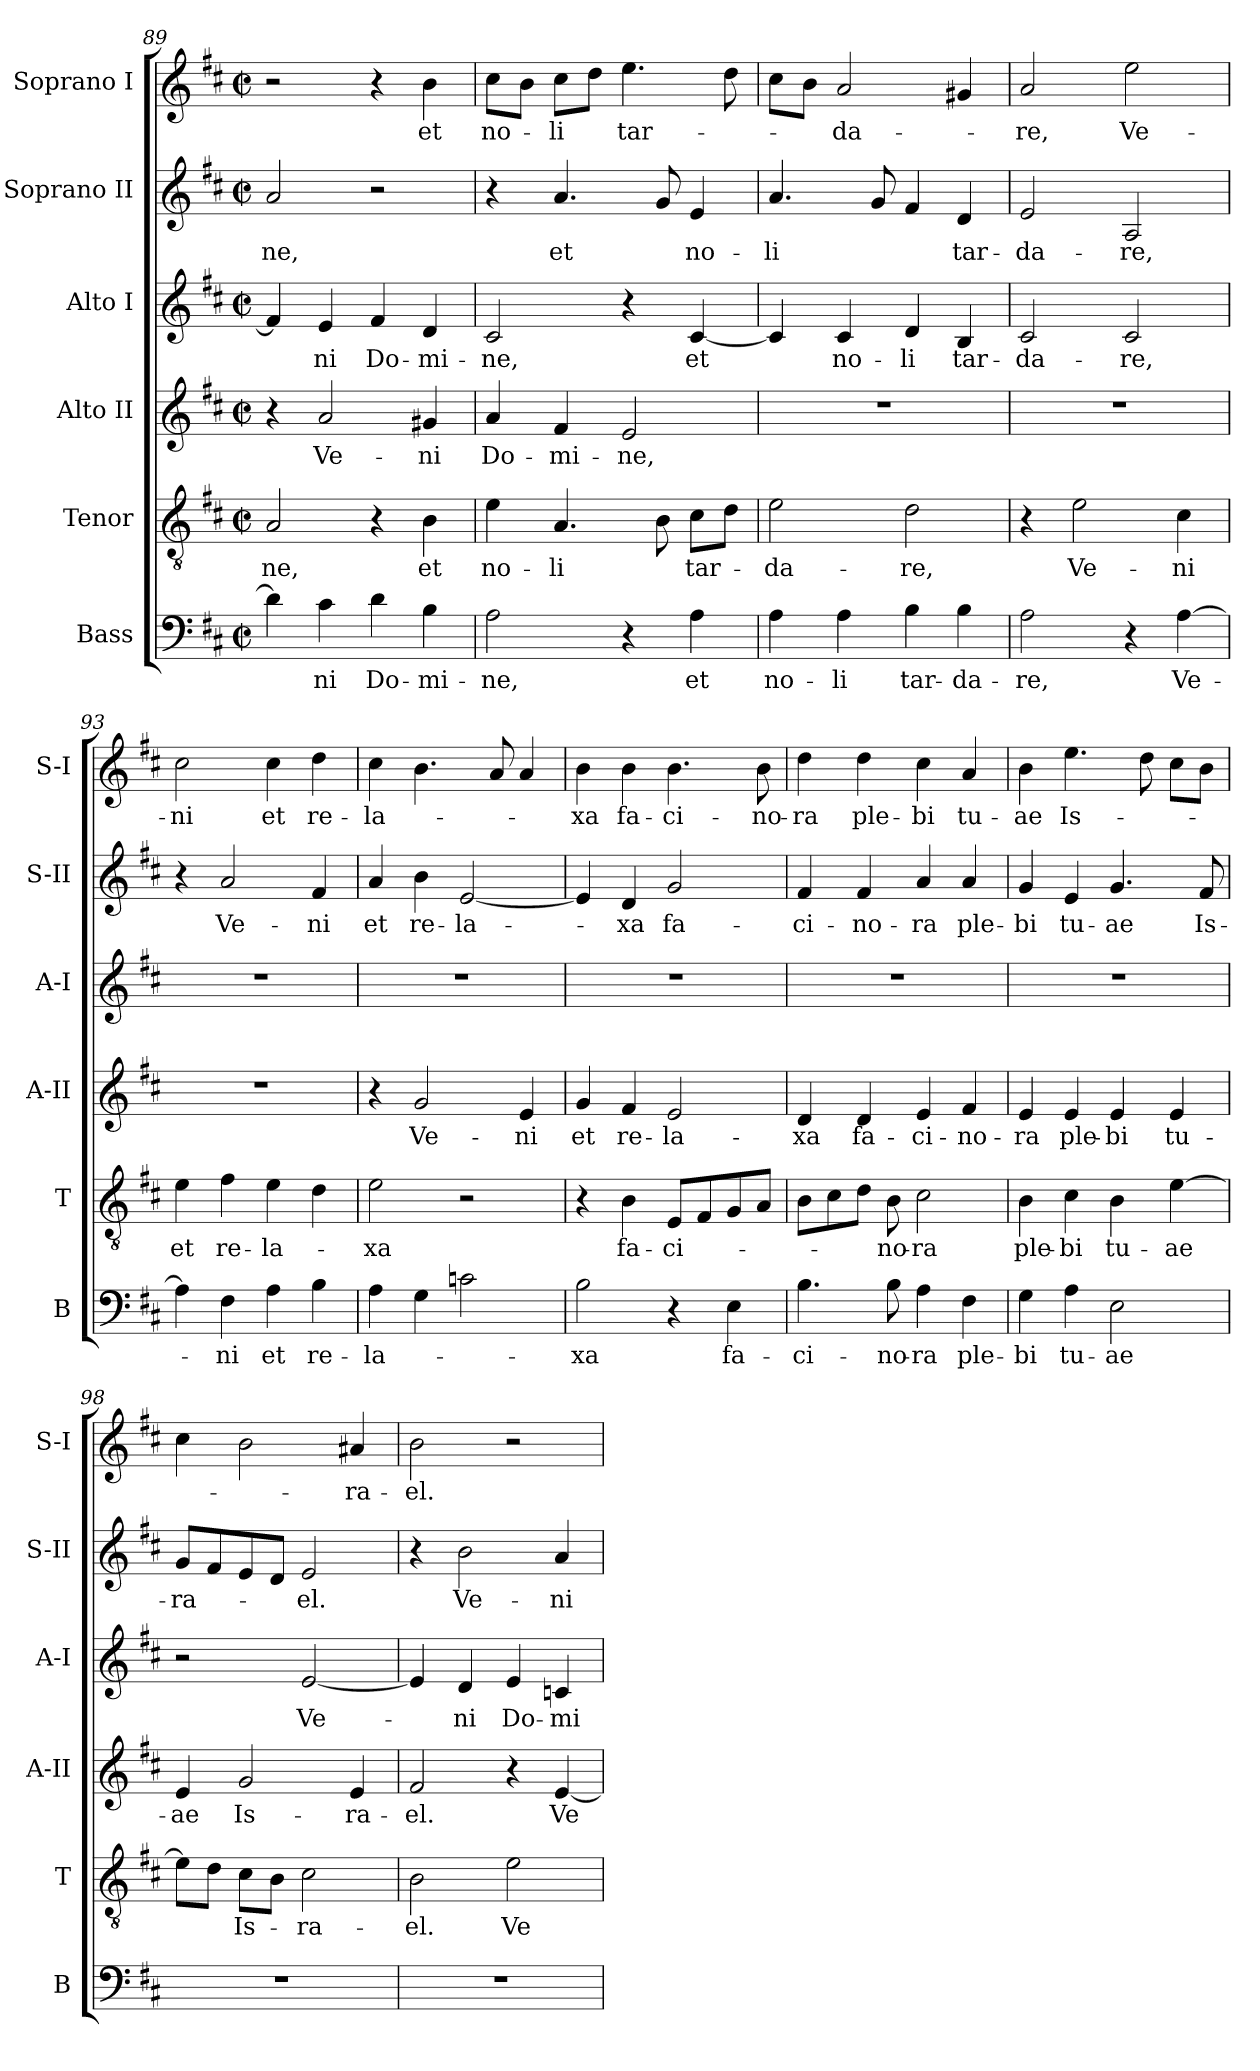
**kern	**text	**kern	**text	**kern	**text	**kern	**text	**kern	**text	**kern	**text
*part6	*part6	*part5	*part5	*part4	*part4	*part3	*part3	*part2	*part2	*part1	*part1
*staff6	*staff6	*staff5	*staff5	*staff4	*staff4	*staff3	*staff3	*staff2	*staff2	*staff1	*staff1
*I"Bass	*	*I"Tenor	*	*I"Alto II	*	*I"Alto I	*	*I"Soprano II	*	*I"Soprano I	*
*I'B	*	*I'T	*	*I'A-II	*	*I'A-I	*	*I'S-II	*	*I'S-I	*
*clefF4	*	*clefGv2	*	*clefG2	*	*clefG2	*	*clefG2	*	*clefG2	*
*k[f#c#]	*	*k[f#c#]	*	*k[f#c#]	*	*k[f#c#]	*	*k[f#c#]	*	*k[f#c#]	*
*D:	*	*D:	*	*D:	*	*D:	*	*D:	*	*D:	*
*M2/2	*	*M2/2	*	*M2/2	*	*M2/2	*	*M2/2	*	*M2/2	*
*met(c|)	*	*met(c|)	*	*met(c|)	*	*met(c|)	*	*met(c|)	*	*met(c|)	*
=89	=89	=89	=89	=89	=89	=89	=89	=89	=89	=89	=89
4d\]	.	2A/	-ne,	4r	.	4f#/]	.	2a/	-ne,	2r	.
4c#\	-ni	.	.	2a/	Ve-	4e/	-ni	.	.	.	.
4d\	Do-	4r	.	.	.	4f#/	Do-	2r	.	4r	.
4B\	-mi-	4B\	et	4g#X/	-ni	4d/	-mi-	.	.	4b\	et
!!LO:PB:g=z
=90	=90	=90	=90	=90	=90	=90	=90	=90	=90	=90	=90
2A\	-ne,	4e\	no-	4a/	Do-	2c#/	-ne,	4r	.	8cc#\L	no-
.	.	.	.	.	.	.	.	.	.	8b\J	.
.	.	4.A/	-li	4f#/	-mi-	.	.	4.a/	et	8cc#\L	-li
.	.	.	.	.	.	.	.	.	.	8dd\J	.
4r	.	.	.	2e/	-ne,	4r	.	.	.	4.ee\	tar-
.	.	8B\	.	.	.	.	.	8g/	.	.	.
4A\	et	8c#\L	tar-	.	.	[<4c#/	et	4e/	no-	.	.
.	.	8d\J	.	.	.	.	.	.	.	8dd\	.
=91	=91	=91	=91	=91	=91	=91	=91	=91	=91	=91	=91
4A\	no-	2e\	-da-	1r	.	4c#/]	.	4.a/	-li	8cc#\L	.
.	.	.	.	.	.	.	.	.	.	8b\J	.
4A\	-li	.	.	.	.	4c#/	no-	.	.	2a/	-da-
.	.	.	.	.	.	.	.	8g/	.	.	.
4B\	tar-	2d\	-re,	.	.	4d/	-li	4f#/	.	.	.
4B\	-da-	.	.	.	.	4B/	tar-	4d/	tar-	4g#X/	.
=92	=92	=92	=92	=92	=92	=92	=92	=92	=92	=92	=92
2A\	-re,	4r	.	1r	.	2c#/	-da-	2e/	-da-	2a/	-re,
.	.	2e\	Ve-	.	.	.	.	.	.	.	.
4r	.	.	.	.	.	2c#/	-re,	2A/	-re,	2ee\	Ve-
[>4A\	Ve-	4c#\	-ni	.	.	.	.	.	.	.	.
=93	=93	=93	=93	=93	=93	=93	=93	=93	=93	=93	=93
4A\]	.	4e\	et	1r	.	1r	.	4r	.	2cc#\	-ni
4F#\	-ni	4f#\	re-	.	.	.	.	2a/	Ve-	.	.
4A\	et	4e\	-la-	.	.	.	.	.	.	4cc#\	et
4B\	re-	4d\	.	.	.	.	.	4f#/	-ni	4dd\	re-
=94	=94	=94	=94	=94	=94	=94	=94	=94	=94	=94	=94
4A\	-la-	2e\	-xa	4r	.	1r	.	4a/	et	4cc#\	-la-
4G\	.	.	.	2g/	Ve-	.	.	4b\	re-	4.b\	.
2cn\	.	2r	.	.	.	.	.	[<2e/	-la-	.	.
.	.	.	.	.	.	.	.	.	.	8a/	.
.	.	.	.	4e/	-ni	.	.	.	.	4a/	.
=95	=95	=95	=95	=95	=95	=95	=95	=95	=95	=95	=95
2B\	-xa	4r	.	4g/	et	1r	.	4e/]	.	4b\	-xa
.	.	4B\	fa-	4f#/	re-	.	.	4d/	-xa	4b\	fa-
4r	.	8E/L	-ci-	2e/	-la-	.	.	2g/	fa-	4.b\	-ci-
.	.	8F#/	.	.	.	.	.	.	.	.	.
4E\	fa-	8G/	.	.	.	.	.	.	.	.	.
.	.	8A/J	.	.	.	.	.	.	.	8b\	-no-
=96	=96	=96	=96	=96	=96	=96	=96	=96	=96	=96	=96
4.B\	-ci-	8B\L	.	4d/	-xa	1r	.	4f#/	-ci-	4dd\	-ra
.	.	8c#\	.	.	.	.	.	.	.	.	.
.	.	8d\J	.	4d/	fa-	.	.	4f#/	-no-	4dd\	ple-
8B\	-no-	8B\	-no-	.	.	.	.	.	.	.	.
4A\	-ra	2c#\	-ra	4e/	-ci-	.	.	4a/	-ra	4cc#\	-bi
4F#\	ple-	.	.	4f#/	-no-	.	.	4a/	ple-	4a/	tu-
!!LO:LB:g=z
=97	=97	=97	=97	=97	=97	=97	=97	=97	=97	=97	=97
4G\	-bi	4B\	ple-	4e/	-ra	1r	.	4g/	-bi	4b\	-ae
4A\	tu-	4c#\	-bi	4e/	ple-	.	.	4e/	tu-	4.ee\	Is-
2E\	-ae	4B\	tu-	4e/	-bi	.	.	4.g/	-ae	.	.
.	.	.	.	.	.	.	.	.	.	8dd\	.
.	.	[>4e\	-ae	4e/	tu-	.	.	.	.	8cc#\L	.
.	.	.	.	.	.	.	.	8f#/	Is-	8b\J	.
=98	=98	=98	=98	=98	=98	=98	=98	=98	=98	=98	=98
1r	.	8e\L]	.	4e/	-ae	2r	.	8g/L	-ra-	4cc#\	.
.	.	8d\J	.	.	.	.	.	8f#/	.	.	.
.	.	8c#\L	Is-	2g/	Is-	.	.	8e/	.	2b\	.
.	.	8B\J	.	.	.	.	.	8d/J	.	.	.
.	.	2c#\	-ra-	.	.	[<2e/	Ve-	2e/	-el.	.	.
.	.	.	.	4e/	-ra-	.	.	.	.	4a#X/	-ra-
=99	=99	=99	=99	=99	=99	=99	=99	=99	=99	=99	=99
1r	.	2B\	-el.	2f#/	-el.	4e/]	.	4r	.	2b\	-el.
.	.	.	.	.	.	4d/	-ni	2b\	Ve-	.	.
.	.	2e\	Ve-	4r	.	4e/	Do-	.	.	2r	.
.	.	.	.	[>4e/	Ve-	4cn/	-mi-	4a/	-ni	.	.
=	=	=	=	=	=	=	=	=	=	=	=
*-	*-	*-	*-	*-	*-	*-	*-	*-	*-	*-	*-
